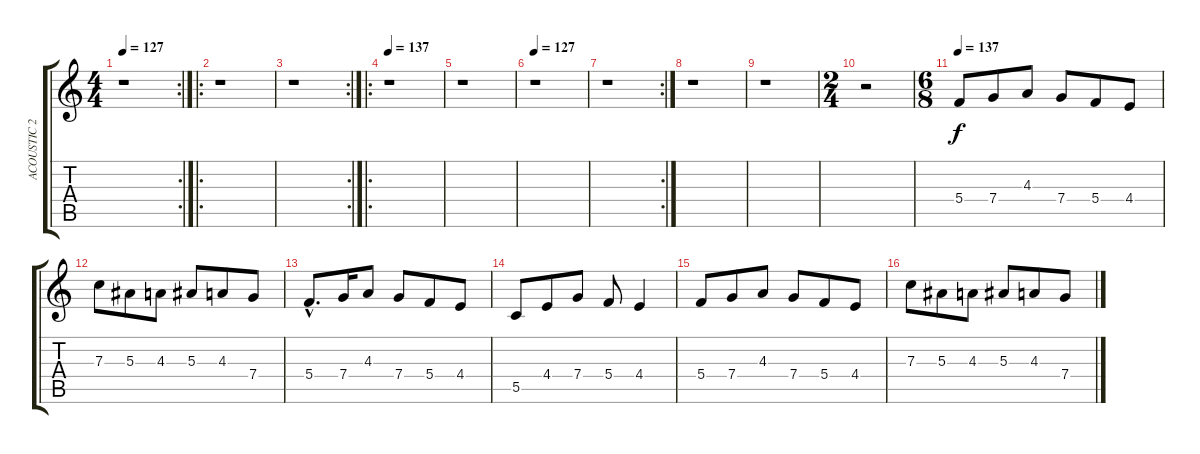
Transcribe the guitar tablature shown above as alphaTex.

\track ("ACOUSTIC 2" "ACOUSTIC 2") {instrument acousticguitarsteel}
\staff {score tabs}
\tuning (D4 A3 F3 C3 G2 D2) {hide}
\rc 2
\ts (4 4)
\tempo 127
\clef g2
\ks c
r.1{dy f} |
\ro
r.1 |
\rc 2
r.1 |
\ro
\tempo 137
r.1 |
r.1 |
\tempo 127
r.1 |
\rc 2
r.1 |
r.1 |
r.1 |
\ts (2 4)
r.2 |
\ts (6 8)
\tempo 137
5.4.8 7.4.8 4.3.8 7.4.8 5.4.8 4.4.8 |
7.3.8 5.3.8 4.3.8 5.3.8 4.3.8 7.4.8 |
5.4{hac}.8{d} 7.4.16 4.3.8 7.4.8 5.4.8 4.4.8 |
5.5.8 4.4.8 7.4.8 5.4.8 4.4.4 |
5.4.8 7.4.8 4.3.8 7.4.8 5.4.8 4.4.8 |
7.3.8 5.3.8 4.3.8 5.3.8 4.3.8 7.4.8
